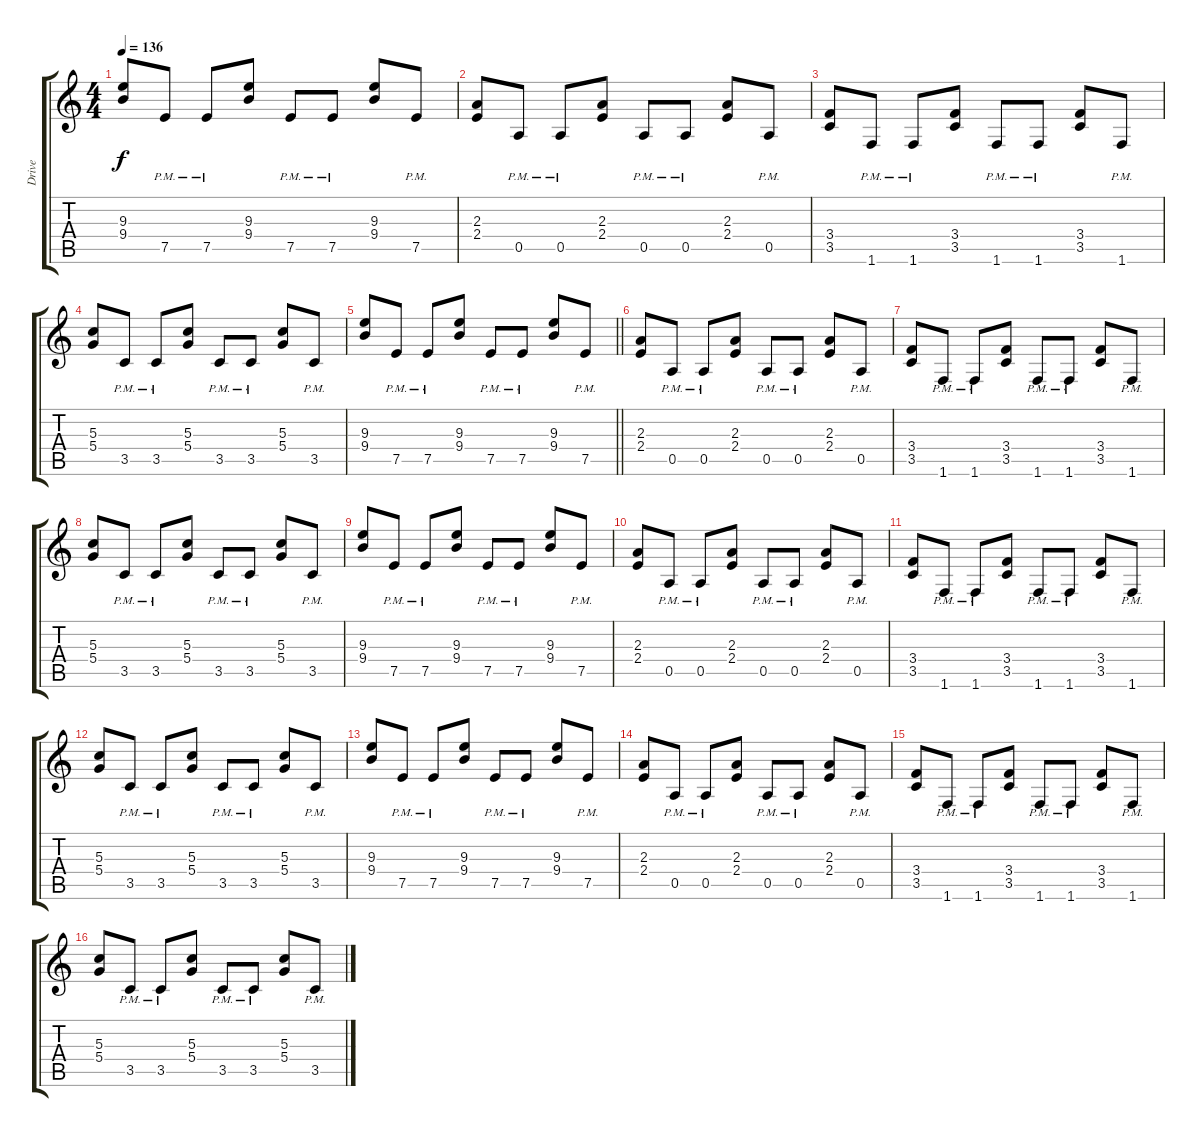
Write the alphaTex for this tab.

\track ("Drive" "Drive") {instrument distortionguitar}
\staff {score tabs}
\tuning (E4 B3 G3 D3 A2 E2) {hide}
\ts (4 4)
\tempo 136
\clef g2
\ks c
(9.3 9.4).8{dy f} 7.5{pm}.8 7.5{pm}.8 (9.3 9.4).8 7.5{pm}.8 7.5{pm}.8 (9.3 9.4).8 7.5{pm}.8 |
(2.3 2.4).8 0.5{pm}.8 0.5{pm}.8 (2.3 2.4).8 0.5{pm}.8 0.5{pm}.8 (2.3 2.4).8 0.5{pm}.8 |
(3.4 3.5).8 1.6{pm}.8 1.6{pm}.8 (3.4 3.5).8 1.6{pm}.8 1.6{pm}.8 (3.4 3.5).8 1.6{pm}.8 |
(5.3 5.4).8 3.5{pm}.8 3.5{pm}.8 (5.3 5.4).8 3.5{pm}.8 3.5{pm}.8 (5.3 5.4).8 3.5{pm}.8 |
\barLineRight lightlight
(9.3 9.4).8 7.5{pm}.8 7.5{pm}.8 (9.3 9.4).8 7.5{pm}.8 7.5{pm}.8 (9.3 9.4).8 7.5{pm}.8 |
(2.3 2.4).8 0.5{pm}.8 0.5{pm}.8 (2.3 2.4).8 0.5{pm}.8 0.5{pm}.8 (2.3 2.4).8 0.5{pm}.8 |
(3.4 3.5).8 1.6{pm}.8 1.6{pm}.8 (3.4 3.5).8 1.6{pm}.8 1.6{pm}.8 (3.4 3.5).8 1.6{pm}.8 |
(5.3 5.4).8 3.5{pm}.8 3.5{pm}.8 (5.3 5.4).8 3.5{pm}.8 3.5{pm}.8 (5.3 5.4).8 3.5{pm}.8 |
(9.3 9.4).8 7.5{pm}.8 7.5{pm}.8 (9.3 9.4).8 7.5{pm}.8 7.5{pm}.8 (9.3 9.4).8 7.5{pm}.8 |
(2.3 2.4).8 0.5{pm}.8 0.5{pm}.8 (2.3 2.4).8 0.5{pm}.8 0.5{pm}.8 (2.3 2.4).8 0.5{pm}.8 |
(3.4 3.5).8 1.6{pm}.8 1.6{pm}.8 (3.4 3.5).8 1.6{pm}.8 1.6{pm}.8 (3.4 3.5).8 1.6{pm}.8 |
(5.3 5.4).8 3.5{pm}.8 3.5{pm}.8 (5.3 5.4).8 3.5{pm}.8 3.5{pm}.8 (5.3 5.4).8 3.5{pm}.8 |
(9.3 9.4).8 7.5{pm}.8 7.5{pm}.8 (9.3 9.4).8 7.5{pm}.8 7.5{pm}.8 (9.3 9.4).8 7.5{pm}.8 |
(2.3 2.4).8 0.5{pm}.8 0.5{pm}.8 (2.3 2.4).8 0.5{pm}.8 0.5{pm}.8 (2.3 2.4).8 0.5{pm}.8 |
(3.4 3.5).8 1.6{pm}.8 1.6{pm}.8 (3.4 3.5).8 1.6{pm}.8 1.6{pm}.8 (3.4 3.5).8 1.6{pm}.8 |
(5.3 5.4).8 3.5{pm}.8 3.5{pm}.8 (5.3 5.4).8 3.5{pm}.8 3.5{pm}.8 (5.3 5.4).8 3.5{pm}.8
